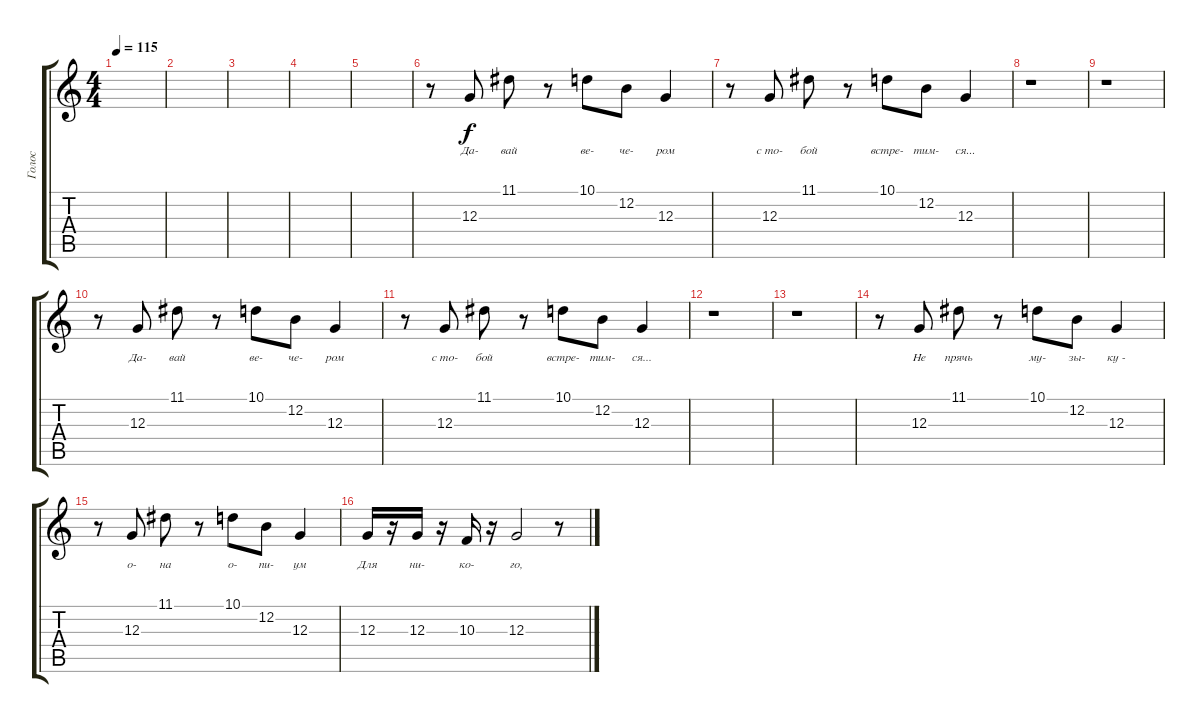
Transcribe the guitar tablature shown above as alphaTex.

\track ("Голос" "Голос") {instrument flute}
\staff {score tabs}
\tuning (E4 B3 G3 D3 A2 E2) {hide}
\ts (4 4)
\tempo 115
\clef g2
\ks c
|
|
|
|
|
r.8 12.3.8{lyrics (0 "Да-") lyrics (1 "") lyrics (2 "") lyrics (3 "") lyrics (4 "")} 11.1.8{lyrics (0 "вай") lyrics (1 "") lyrics (2 "") lyrics (3 "") lyrics (4 "")} r.8 10.1.8{lyrics (0 "ве-") lyrics (1 "") lyrics (2 "") lyrics (3 "") lyrics (4 "")} 12.2.8{lyrics (0 "че-") lyrics (1 "") lyrics (2 "") lyrics (3 "") lyrics (4 "")} 12.3.4{lyrics (0 "ром") lyrics (1 "") lyrics (2 "") lyrics (3 "") lyrics (4 "")} |
r.8 12.3.8{lyrics (0 "с то-") lyrics (1 "") lyrics (2 "") lyrics (3 "") lyrics (4 "")} 11.1.8{lyrics (0 "бой") lyrics (1 "") lyrics (2 "") lyrics (3 "") lyrics (4 "")} r.8 10.1.8{lyrics (0 "встре-") lyrics (1 "") lyrics (2 "") lyrics (3 "") lyrics (4 "")} 12.2.8{lyrics (0 "тим-") lyrics (1 "") lyrics (2 "") lyrics (3 "") lyrics (4 "")} 12.3.4{lyrics (0 "ся...") lyrics (1 "") lyrics (2 "") lyrics (3 "") lyrics (4 "")} |
r.1 |
r.1 |
r.8 12.3.8{lyrics (0 "Да-") lyrics (1 "") lyrics (2 "") lyrics (3 "") lyrics (4 "")} 11.1.8{lyrics (0 "вай") lyrics (1 "") lyrics (2 "") lyrics (3 "") lyrics (4 "")} r.8 10.1.8{lyrics (0 "ве-") lyrics (1 "") lyrics (2 "") lyrics (3 "") lyrics (4 "")} 12.2.8{lyrics (0 "че-") lyrics (1 "") lyrics (2 "") lyrics (3 "") lyrics (4 "")} 12.3.4{lyrics (0 "ром") lyrics (1 "") lyrics (2 "") lyrics (3 "") lyrics (4 "")} |
r.8 12.3.8{lyrics (0 "с то-") lyrics (1 "") lyrics (2 "") lyrics (3 "") lyrics (4 "")} 11.1.8{lyrics (0 "бой") lyrics (1 "") lyrics (2 "") lyrics (3 "") lyrics (4 "")} r.8 10.1.8{lyrics (0 "встре-") lyrics (1 "") lyrics (2 "") lyrics (3 "") lyrics (4 "")} 12.2.8{lyrics (0 "тим-") lyrics (1 "") lyrics (2 "") lyrics (3 "") lyrics (4 "")} 12.3.4{lyrics (0 "ся...") lyrics (1 "") lyrics (2 "") lyrics (3 "") lyrics (4 "")} |
r.1 |
r.1 |
r.8 12.3.8{lyrics (0 "Не") lyrics (1 "") lyrics (2 "") lyrics (3 "") lyrics (4 "")} 11.1.8{lyrics (0 "прячь") lyrics (1 "") lyrics (2 "") lyrics (3 "") lyrics (4 "")} r.8 10.1.8{lyrics (0 "му-") lyrics (1 "") lyrics (2 "") lyrics (3 "") lyrics (4 "")} 12.2.8{lyrics (0 "зы-") lyrics (1 "") lyrics (2 "") lyrics (3 "") lyrics (4 "")} 12.3.4{lyrics (0 "ку -") lyrics (1 "") lyrics (2 "") lyrics (3 "") lyrics (4 "")} |
r.8 12.3.8{lyrics (0 "о-") lyrics (1 "") lyrics (2 "") lyrics (3 "") lyrics (4 "")} 11.1.8{lyrics (0 "на") lyrics (1 "") lyrics (2 "") lyrics (3 "") lyrics (4 "")} r.8 10.1.8{lyrics (0 "о-") lyrics (1 "") lyrics (2 "") lyrics (3 "") lyrics (4 "")} 12.2.8{lyrics (0 "пи-") lyrics (1 "") lyrics (2 "") lyrics (3 "") lyrics (4 "")} 12.3.4{lyrics (0 "ум") lyrics (1 "") lyrics (2 "") lyrics (3 "") lyrics (4 "")} |
12.3.16{lyrics (0 "Для") lyrics (1 "") lyrics (2 "") lyrics (3 "") lyrics (4 "")} r.16 12.3.16{lyrics (0 "ни-") lyrics (1 "") lyrics (2 "") lyrics (3 "") lyrics (4 "")} r.16 10.3.16{lyrics (0 "ко-") lyrics (1 "") lyrics (2 "") lyrics (3 "") lyrics (4 "")} r.16 12.3.2{lyrics (0 "го,") lyrics (1 "") lyrics (2 "") lyrics (3 "") lyrics (4 "")} r.8
